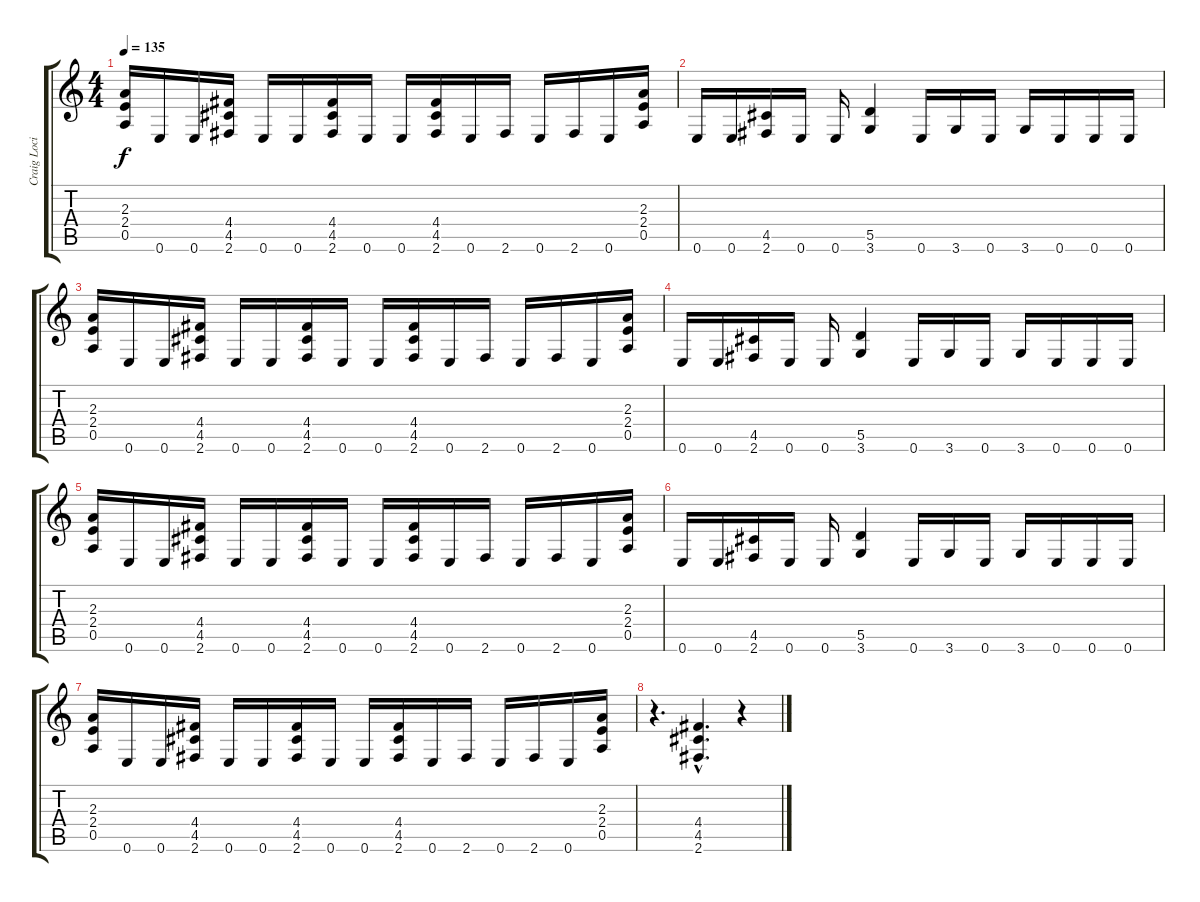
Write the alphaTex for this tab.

\track ("Craig Locicero" "Craig Loci") {instrument distortionguitar}
\staff {score tabs}
\tuning (E4 B3 G3 D3 A2 E2) {hide}
\ts (4 4)
\tempo 135
\clef g2
\ks c
(2.3 2.4 0.5).16{dy f} 0.6.16 0.6.16 (4.4 4.5 2.6).16 0.6.16 0.6.16 (4.4 4.5 2.6).16 0.6.16 0.6.16 (4.4 4.5 2.6).16 0.6.16 2.6.16 0.6.16 2.6.16 0.6.16 (2.3 2.4 0.5).16 |
0.6.16 0.6.16 (4.5 2.6).16 0.6.16 0.6.16 (5.5 3.6).4 0.6.16 3.6.16 0.6.16 3.6.16 0.6.16 0.6.16 0.6.16 |
(2.3 2.4 0.5).16 0.6.16 0.6.16 (4.4 4.5 2.6).16 0.6.16 0.6.16 (4.4 4.5 2.6).16 0.6.16 0.6.16 (4.4 4.5 2.6).16 0.6.16 2.6.16 0.6.16 2.6.16 0.6.16 (2.3 2.4 0.5).16 |
0.6.16 0.6.16 (4.5 2.6).16 0.6.16 0.6.16 (5.5 3.6).4 0.6.16 3.6.16 0.6.16 3.6.16 0.6.16 0.6.16 0.6.16 |
(2.3 2.4 0.5).16 0.6.16 0.6.16 (4.4 4.5 2.6).16 0.6.16 0.6.16 (4.4 4.5 2.6).16 0.6.16 0.6.16 (4.4 4.5 2.6).16 0.6.16 2.6.16 0.6.16 2.6.16 0.6.16 (2.3 2.4 0.5).16 |
0.6.16 0.6.16 (4.5 2.6).16 0.6.16 0.6.16 (5.5 3.6).4 0.6.16 3.6.16 0.6.16 3.6.16 0.6.16 0.6.16 0.6.16 |
(2.3 2.4 0.5).16 0.6.16 0.6.16 (4.4 4.5 2.6).16 0.6.16 0.6.16 (4.4 4.5 2.6).16 0.6.16 0.6.16 (4.4 4.5 2.6).16 0.6.16 2.6.16 0.6.16 2.6.16 0.6.16 (2.3 2.4 0.5).16 |
r.4{d} (4.4{hac} 4.5{hac} 2.6{hac}).4{d} r.4
